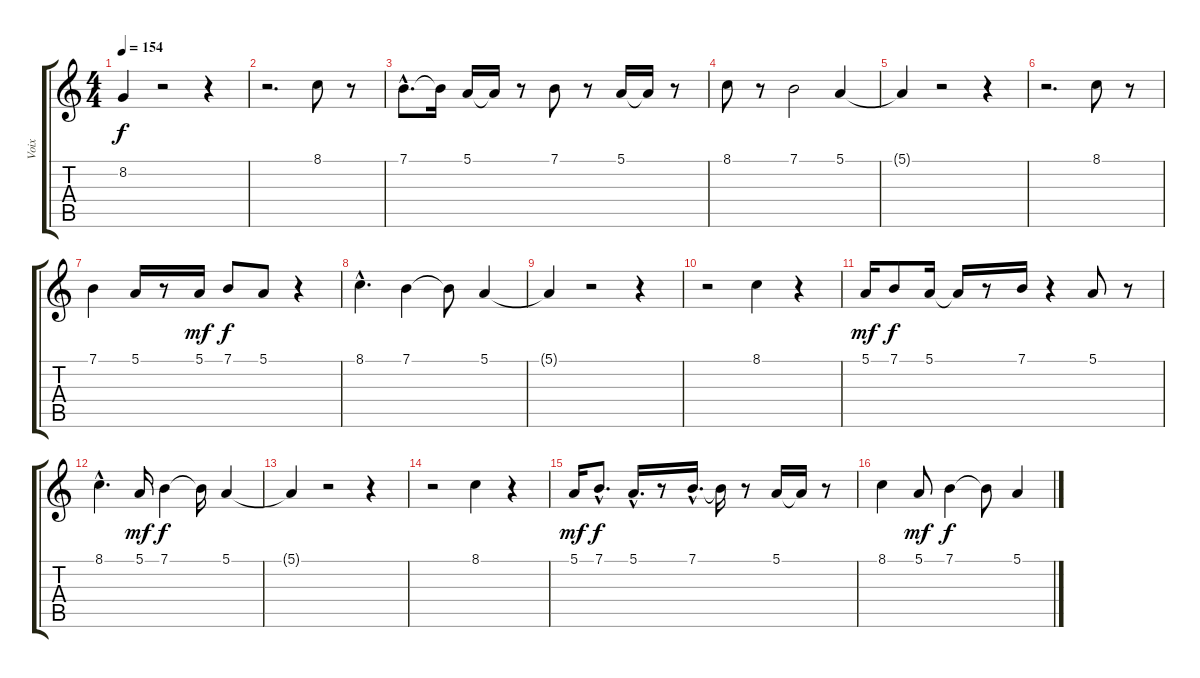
\track ("Voix" "Voix") {instrument clarinet}
\staff {score tabs}
\tuning (E4 B3 G3 D3 A2 E2) {hide}
\ts (4 4)
\tempo 154
\clef g2
\ks c
8.2{t}.4{dy f} r.2 r.4 |
r.2{d} 8.1.8 r.8 |
7.1{hac}.8{d} 7.1{t}.16 5.1.16 5.1{t}.16 r.8 7.1.8 r.8 5.1.16 5.1{t}.16 r.8 |
8.1.8 r.8 7.1.2 5.1.4 |
5.1{t}.4 r.2 r.4 |
r.2{d} 8.1.8 r.8 |
7.1.4 5.1.16 r.8 5.1.16{dy mf} 7.1.8{dy f} 5.1.8 r.4 |
8.1{hac}.4{d} 7.1.4 7.1{t}.8 5.1.4 |
5.1{t}.4 r.2 r.4 |
r.2 8.1.4 r.4 |
5.1.16{dy mf} 7.1.8{dy f} 5.1.16 5.1{t}.16 r.8 7.1.16 r.4 5.1.8 r.8 |
8.1{hac}.4{d} 5.1.16{dy mf} 7.1.4{dy f} 7.1{t}.16 5.1.4 |
5.1{t}.4 r.2 r.4 |
r.2 8.1.4 r.4 |
5.1.16{dy mf} 7.1{hac}.8{d dy f} 5.1{hac}.16{d} r.8 7.1{hac}.16{d} 7.1{t}.16 r.8 5.1.16 5.1{t}.16 r.8 |
8.1.4 5.1.8{dy mf} 7.1.4{dy f} 7.1{t}.8 5.1.4
